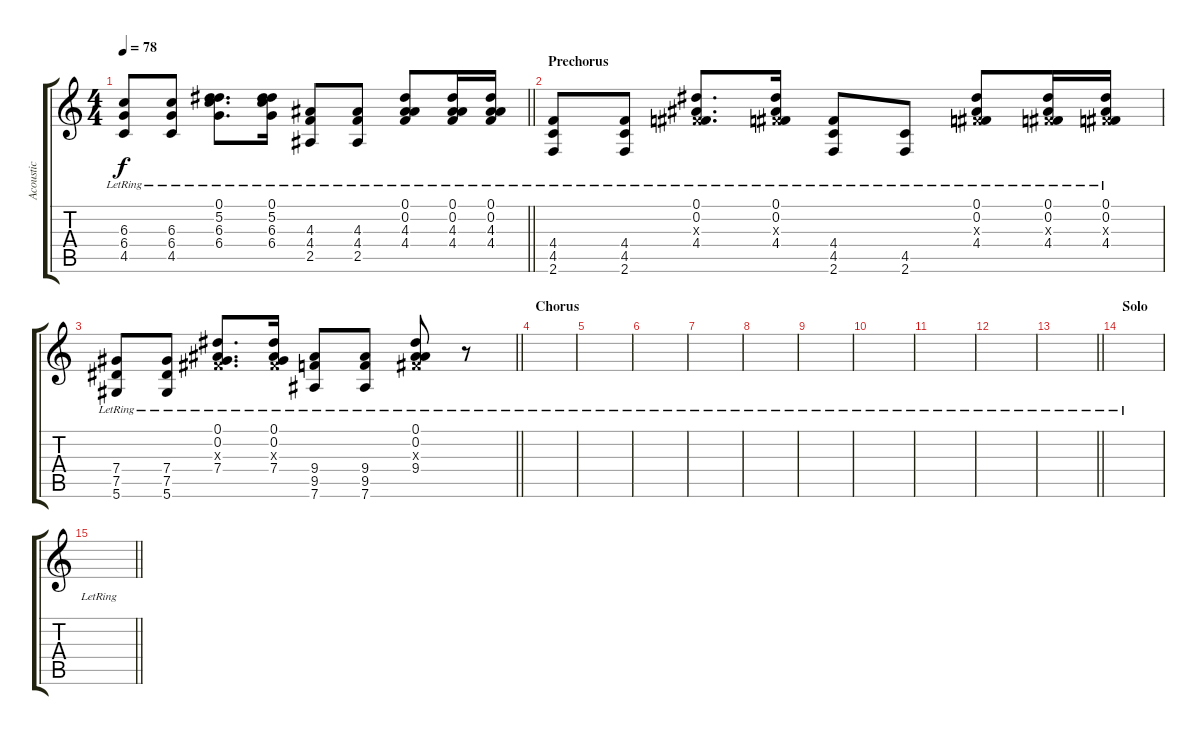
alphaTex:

\track ("Acoustic" "Acoustic") {instrument acousticguitarsteel}
\staff {score tabs}
\tuning (Eb4 Bb3 Gb3 Db3 Ab2 Eb2) {hide}
\ts (4 4)
\tempo 78
\clef g2
\barLineRight lightlight
\ks c
(6.3 6.4{lr} 4.5{lr}).8{dy f} (6.3 6.4 4.5{lr}).8 (0.1{lr} 5.2{lr} 6.3 6.4{lr}).8{d} (0.1{lr} 5.2{lr} 6.3 6.4{lr}).16 (4.3 4.4 2.5{lr}).8 (4.3 4.4 2.5{lr}).8 (0.1{lr} 0.2{lr} 4.3 4.4{lr}).8 (0.1{lr} 0.2{lr} 4.3 4.4{lr}).16 (0.1{lr} 0.2{lr} 4.3 4.4{lr}).16 |
\section ("" "Prechorus")
(4.4{lr} 4.5{lr} 2.6{lr}).8{volume 6} (4.4 4.5{lr} 2.6{lr}).8 (0.1{lr} 0.2{lr} 0.3{x} 4.4{lr}).8{d} (0.1{lr} 0.2{lr} 0.3{x} 4.4{lr}).16 (4.4 4.5{lr} 2.6{lr}).8 (4.5{lr} 2.6{lr}).8 (0.1{lr} 0.2{lr} 0.3{x} 4.4{lr}).8 (0.1{lr} 0.2{lr} 0.3{x} 4.4{lr}).16 (0.1{lr} 0.2{lr} 0.3{x} 4.4{lr}).16 |
\barLineRight lightlight
(7.4{lr} 7.5{lr} 5.6{lr}).8 (7.4 7.5{lr} 5.6{lr}).8 (0.1{lr} 0.2{lr} 0.3{x} 7.4{lr}).8{d} (0.1{lr} 0.2{lr} 0.3{x} 7.4{lr}).16 (9.4 9.5{lr} 7.6{lr}).8 (9.4 9.5{lr} 7.6{lr}).8 (0.1{lr} 0.2{lr} 0.3{x} 9.4{lr}).8 r.8 |
\section ("" "Chorus")
|
|
|
|
|
|
|
|
|
\barLineRight lightlight
|
\section ("" "Solo")
|
\barLineRight lightlight
